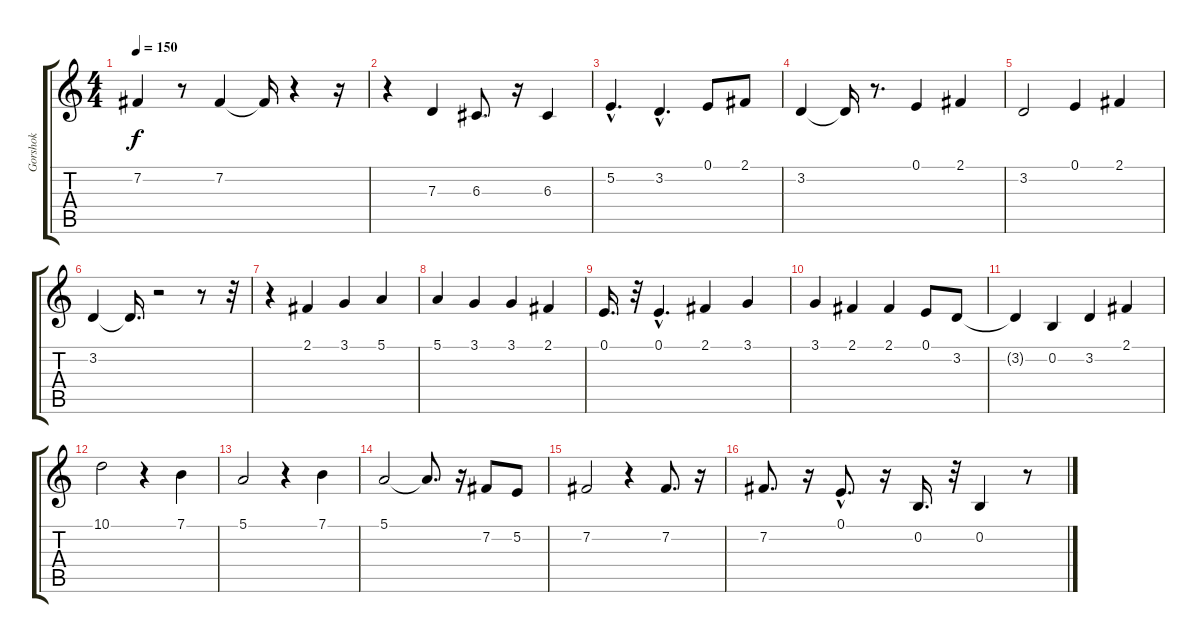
\track ("Gorshok" "Gorshok") {instrument flute}
\staff {score tabs}
\tuning (E4 B3 G3 D3 A2 E2) {hide}
\ts (4 4)
\tempo 150
\clef g2
\ks c
7.2.4{dy f} r.8 7.2.4 7.2{t}.16 r.4 r.16 |
r.4 7.3.4 6.3.8{d} r.16 6.3.4 |
5.2{hac}.4{d} 3.2{hac}.4{d} 0.1.8 2.1.8 |
3.2.4 3.2{t}.16 r.8{d} 0.1.4 2.1.4 |
3.2.2 0.1.4 2.1.4 |
3.2.4 3.2{t}.16{d} r.2 r.8 r.32 |
r.4 2.1.4 3.1.4 5.1.4 |
5.1.4 3.1.4 3.1.4 2.1.4 |
0.1.16{d} r.32 0.1{hac}.4{d} 2.1.4 3.1.4 |
3.1.4 2.1.4 2.1.4 0.1.8 3.2.8 |
3.2{t}.4 0.2.4 3.2.4 2.1.4 |
10.1.2 r.4 7.1.4 |
5.1.2 r.4 7.1.4 |
5.1.2 5.1{t}.8{d} r.16 7.2.8 5.2.8 |
7.2.2 r.4 7.2.8{d} r.16 |
7.2.8{d} r.16 0.1{hac}.8{d} r.16 0.2.16{d} r.32 0.2.4 r.8
